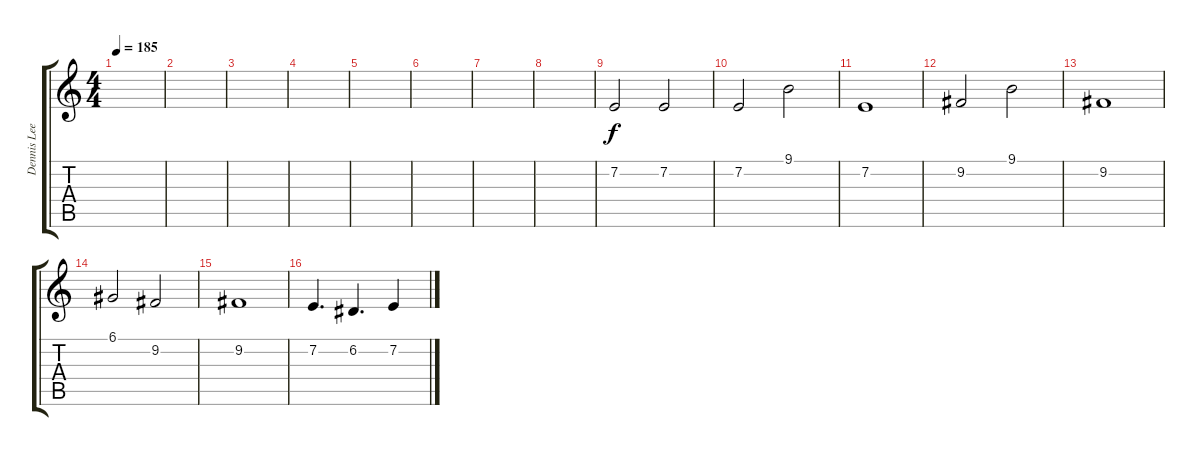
\track ("Dennis Lee - Back Vocals" "Dennis Lee") {instrument altosax}
\staff {score tabs}
\tuning (D4 A3 F3 C3 G2 D2) {hide}
\ts (4 4)
\tempo 185
\clef g2
\ks c
|
|
|
|
|
|
|
|
7.2.2 7.2.2 |
7.2.2 9.1.2 |
7.2.1 |
9.2.2 9.1.2 |
9.2.1 |
6.1.2 9.2.2 |
9.2.1 |
7.2.4{d} 6.2.4{d} 7.2.4
